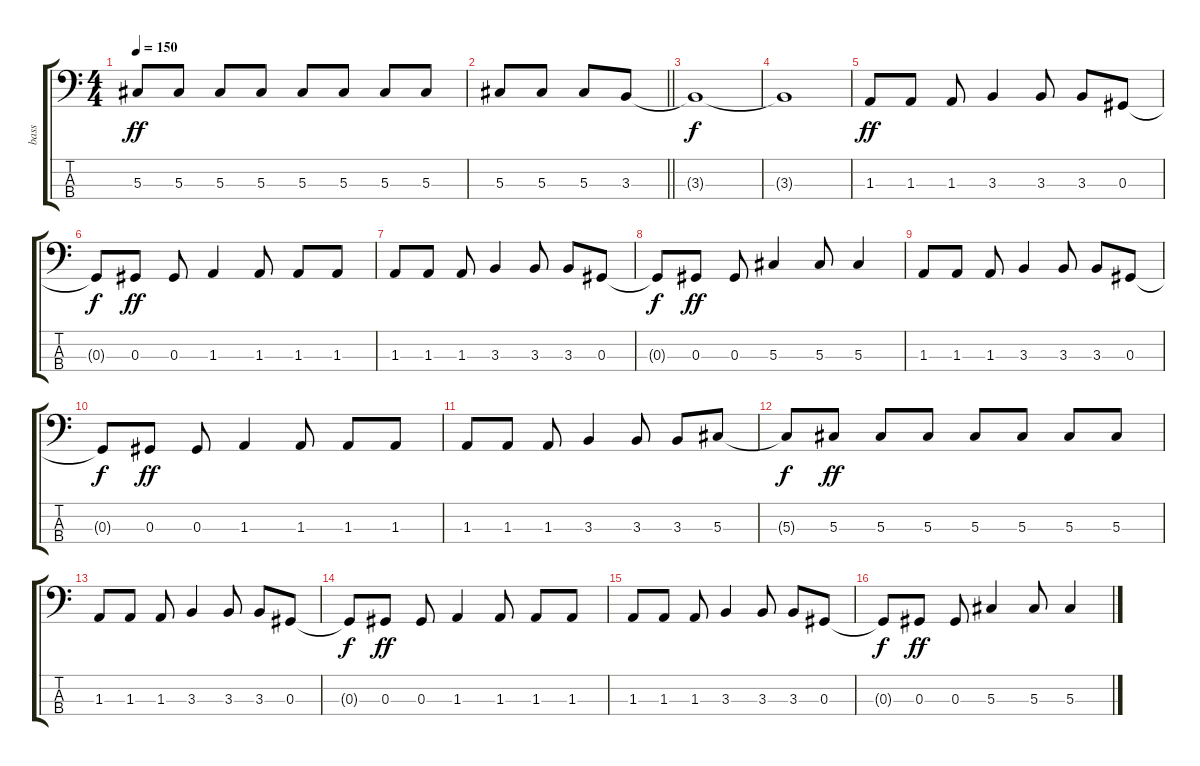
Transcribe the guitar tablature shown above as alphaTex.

\track ("bass" "bass") {instrument electricbasspick}
\staff {score tabs}
\tuning (Gb2 Db2 Ab1 Eb1) {hide}
\ts (4 4)
\tempo 150
\clef f4
\ks c
5.3.8{dy ff} 5.3.8 5.3.8 5.3.8 5.3.8 5.3.8 5.3.8 5.3.8 |
\barLineRight lightlight
5.3.8 5.3.8 5.3.8 3.3.8 |
3.3{t}.1{dy f} |
3.3{t}.1 |
1.3.8{dy ff} 1.3.8 1.3.8 3.3.4 3.3.8 3.3.8 0.3.8 |
0.3{t}.8{dy f} 0.3.8{dy ff} 0.3.8 1.3.4 1.3.8 1.3.8 1.3.8 |
1.3.8 1.3.8 1.3.8 3.3.4 3.3.8 3.3.8 0.3.8 |
0.3{t}.8{dy f} 0.3.8{dy ff} 0.3.8 5.3.4 5.3.8 5.3.4 |
1.3.8 1.3.8 1.3.8 3.3.4 3.3.8 3.3.8 0.3.8 |
0.3{t}.8{dy f} 0.3.8{dy ff} 0.3.8 1.3.4 1.3.8 1.3.8 1.3.8 |
1.3.8 1.3.8 1.3.8 3.3.4 3.3.8 3.3.8 5.3.8 |
5.3{t}.8{dy f} 5.3.8{dy ff} 5.3.8 5.3.8 5.3.8 5.3.8 5.3.8 5.3.8 |
1.3.8 1.3.8 1.3.8 3.3.4 3.3.8 3.3.8 0.3.8 |
0.3{t}.8{dy f} 0.3.8{dy ff} 0.3.8 1.3.4 1.3.8 1.3.8 1.3.8 |
1.3.8 1.3.8 1.3.8 3.3.4 3.3.8 3.3.8 0.3.8 |
0.3{t}.8{dy f} 0.3.8{dy ff} 0.3.8 5.3.4 5.3.8 5.3.4
